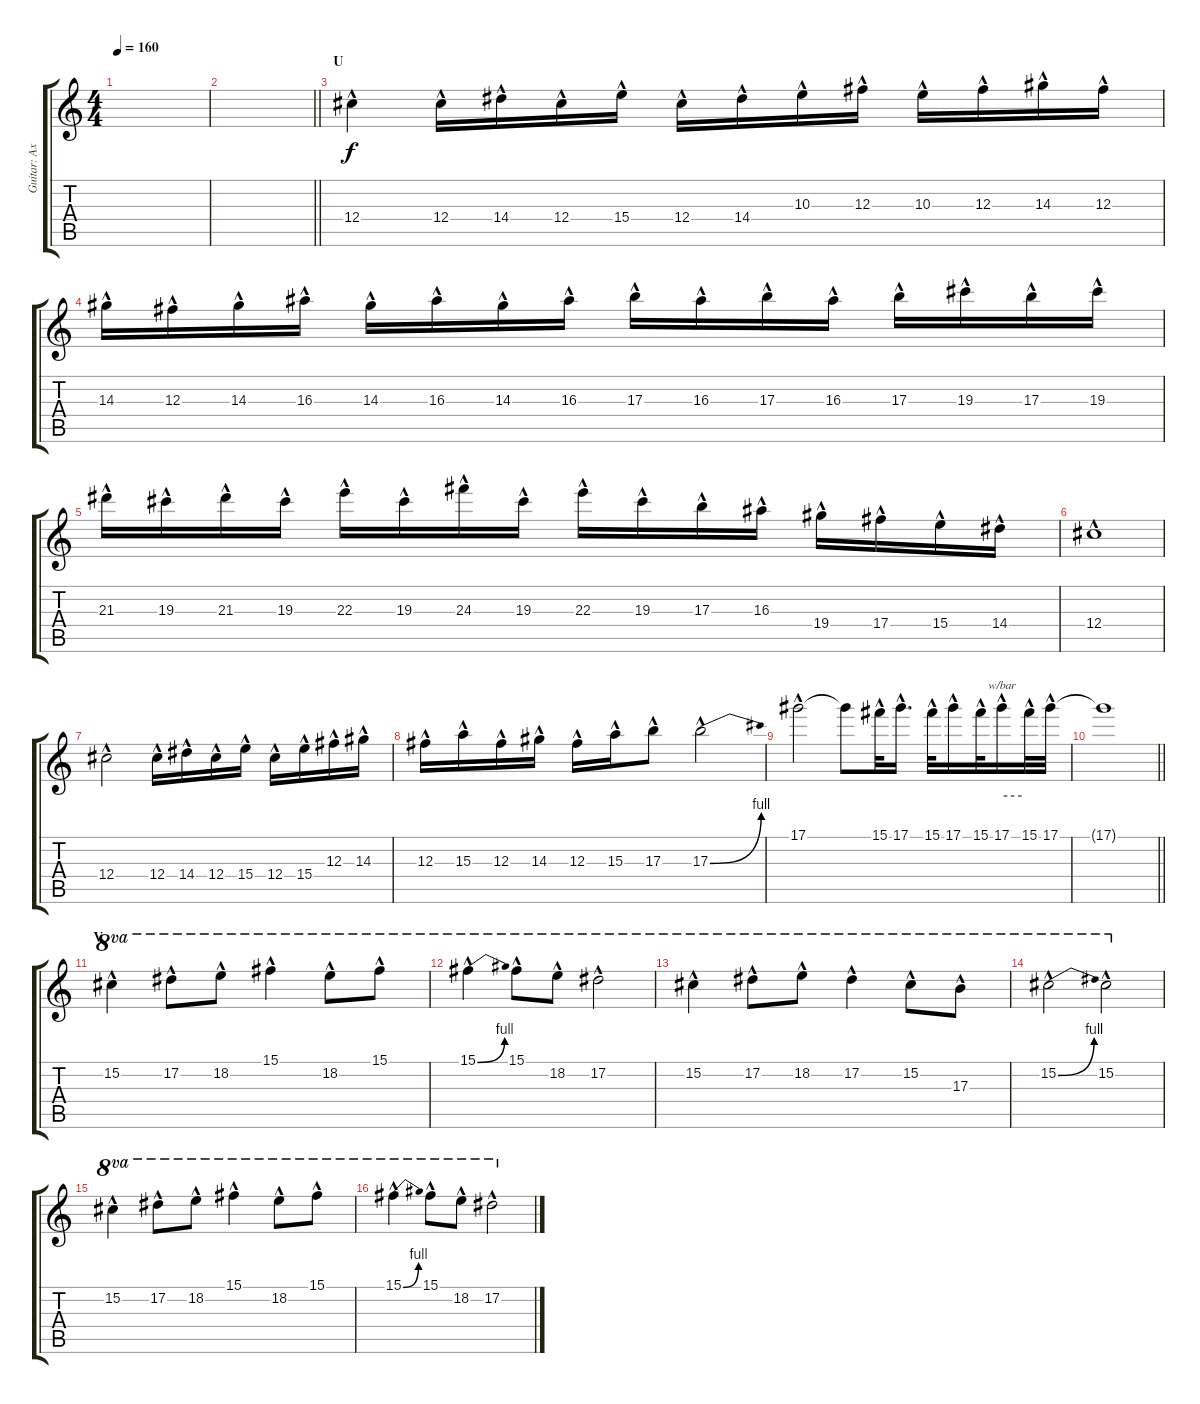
\track ("Guitar: Axel" "Guitar: Ax") {instrument overdrivenguitar}
\staff {score tabs}
\tuning (Eb4 Bb3 Gb3 Db3 Ab2 Eb2) {hide}
\ts (4 4)
\tempo 160
\clef g2
\ks c
|
\barLineRight lightlight
|
\section ("" "U")
12.4{hac}.4 12.4{hac}.16 14.4{hac}.16 12.4{hac}.16 15.4{hac}.16 12.4{hac}.16 14.4{hac}.16 10.3{hac}.16 12.3{hac}.16 10.3{hac}.16 12.3{hac}.16 14.3{hac}.16 12.3{hac}.16 |
14.3{hac}.16 12.3{hac}.16 14.3{hac}.16 16.3{hac}.16 14.3{hac}.16 16.3{hac}.16 14.3{hac}.16 16.3{hac}.16 17.3{hac}.16 16.3{hac}.16 17.3{hac}.16 16.3{hac}.16 17.3{hac}.16 19.3{hac}.16 17.3{hac}.16 19.3{hac}.16 |
21.3{hac}.16 19.3{hac}.16 21.3{hac}.16 19.3{hac}.16 22.3{hac}.16 19.3{hac}.16 24.3{hac}.16 19.3{hac}.16 22.3{hac}.16 19.3{hac}.16 17.3{hac}.16 16.3{hac}.16 19.4{hac}.16 17.4{hac}.16 15.4{hac}.16 14.4{hac}.16 |
12.4{hac}.1 |
12.4{hac}.2 12.4{hac}.16 14.4{hac}.16 12.4{hac}.16 15.4{hac}.16 12.4{hac}.16 15.4{hac}.16 12.3{hac}.16 14.3{hac}.16 |
12.3{hac}.16 15.3{hac}.16 12.3{hac}.16 14.3{hac}.16 12.3{hac}.16 15.3{hac}.16 17.3{hac}.8 17.3{be (bend 0 0 60 4) hac}.2 |
17.1{hac}.2 17.1{t}.8 15.1{hac}.32 17.1{hac}.16{d} 15.1{hac}.32 17.1{hac}.16 15.1{hac}.32 17.1{hac}.16{tbe (hold default 0 0 60 0)} 15.1{hac}.32 17.1{hac}.32 |
\barLineRight lightlight
17.1{t}.1 |
\section ("" "V")
15.2{hac}.4{ot 8va} 17.2{hac}.8{ot 8va} 18.2{hac}.8{ot 8va} 15.1{hac}.4{ot 8va} 18.2{hac}.8{ot 8va} 15.1{hac}.8{ot 8va} |
15.1{be (bend 0 0 60 4) hac}.4{ot 8va} 15.1{hac}.8{ot 8va} 18.2{hac}.8{ot 8va} 17.2{hac}.2{ot 8va} |
15.2{hac}.4{ot 8va} 17.2{hac}.8{ot 8va} 18.2{hac}.8{ot 8va} 17.2{hac}.4{ot 8va} 15.2{hac}.8{ot 8va} 17.3{hac}.8{ot 8va} |
15.2{be (bend 0 0 60 4) hac}.2{ot 8va} 15.2{hac}.2{ot 8va} |
15.2{hac}.4{ot 8va} 17.2{hac}.8{ot 8va} 18.2{hac}.8{ot 8va} 15.1{hac}.4{ot 8va} 18.2{hac}.8{ot 8va} 15.1{hac}.8{ot 8va} |
15.1{be (bend 0 0 60 4) hac}.4{ot 8va} 15.1{hac}.8{ot 8va} 18.2{hac}.8{ot 8va} 17.2{hac}.2{ot 8va}
